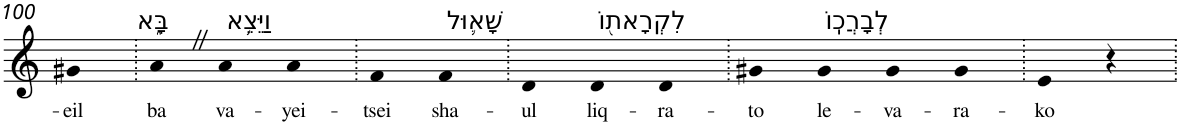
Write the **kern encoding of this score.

**kern	**text
*part1	*part1
*staff1	*staff1
*I"Piano	*
*I'Pno	*
!!LO:PB:g=z
*clefG2	*
*k[]	*
=100	=100
!	!LO:LY:b
4g#X	-eil
=101.	=101.
!LO:TX:a:t=בָּ֑א	!
!	!LO:LY:b
4aZ	ba
!LO:TX:a:t=וַיֵּצֵ֥א	!
!	!LO:LY:b
4a	va-
!	!LO:LY:b
4a	-yei-
=102.	=102.
!	!LO:LY:b
4f	-tsei
!LO:TX:a:t=שָׁא֛וּל	!
!	!LO:LY:b
4f	sha-
=103.	=103.
!	!LO:LY:b
4d	-ul
!LO:TX:a:t=לִקְרָאת֖וֹ	!
!	!LO:LY:b
4d	liq-
!	!LO:LY:b
4d	-ra-
=104.	=104.
!	!LO:LY:b
4g#X	-to
!LO:TX:a:t=לְבָרֲכֽוֹ	!
!	!LO:LY:b
4g#	le-
!	!LO:LY:b
4g#	-va-
!	!LO:LY:b
4g#	-ra-
=105.	=105.
!	!LO:LY:b
4e	-ko
4r	.
=.	=.
*-	*-
